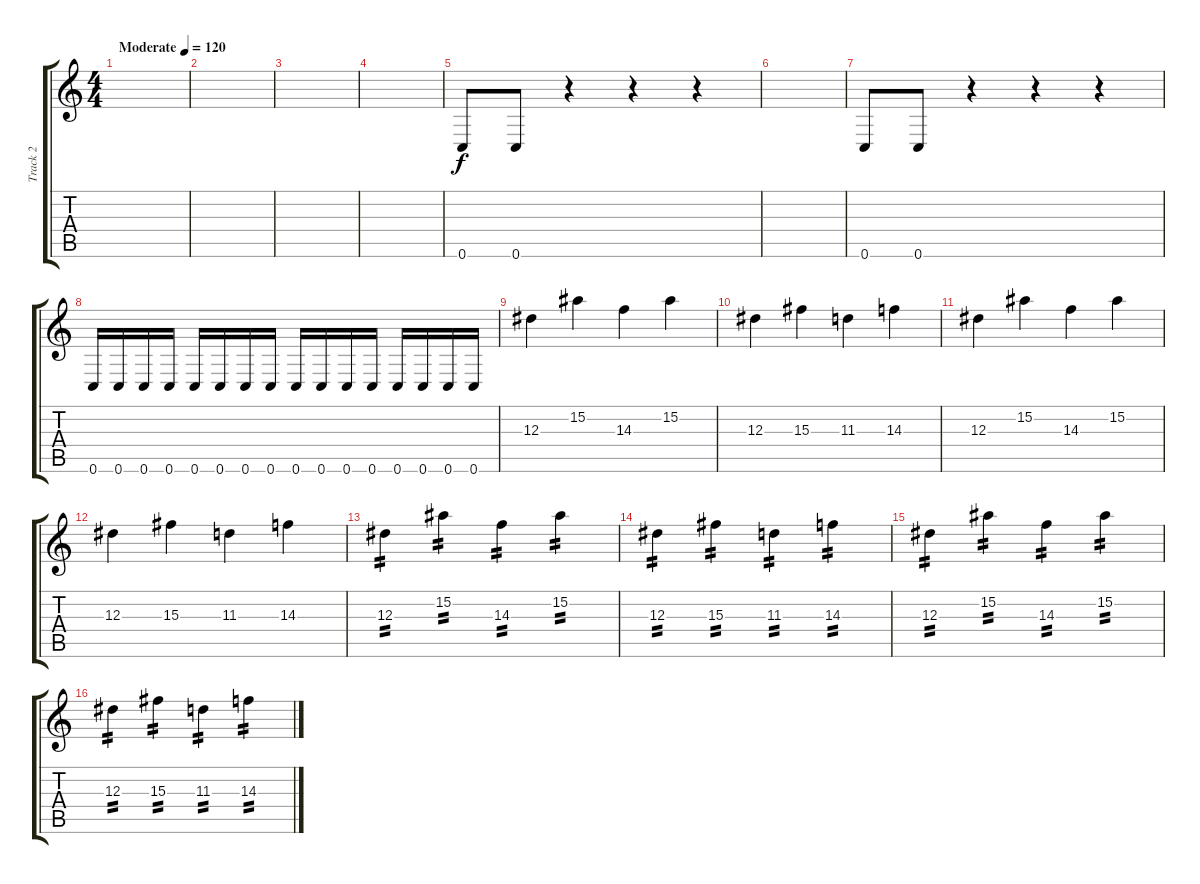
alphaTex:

\track ("Track 2" "Track 2") {instrument distortionguitar}
\staff {score tabs}
\tuning (C4 G3 Eb3 Bb2 F2 C2) {hide}
\ts (4 4)
\tempo (120 "Moderate")
\clef g2
\ks c
|
|
|
|
0.6.8 0.6.8 r.4 r.4 r.4 |
|
0.6.8 0.6.8 r.4 r.4 r.4 |
0.6.16 0.6.16 0.6.16 0.6.16 0.6.16 0.6.16 0.6.16 0.6.16 0.6.16 0.6.16 0.6.16 0.6.16 0.6.16 0.6.16 0.6.16 0.6.16 |
12.3.4 15.2.4 14.3.4 15.2.4 |
12.3.4 15.3.4 11.3.4 14.3.4 |
12.3.4 15.2.4 14.3.4 15.2.4 |
12.3.4 15.3.4 11.3.4 14.3.4 |
12.3.4{tp 2} 15.2.4{tp 2} 14.3.4{tp 2} 15.2.4{tp 2} |
12.3.4{tp 2} 15.3.4{tp 2} 11.3.4{tp 2} 14.3.4{tp 2} |
12.3.4{tp 2} 15.2.4{tp 2} 14.3.4{tp 2} 15.2.4{tp 2} |
12.3.4{tp 2} 15.3.4{tp 2} 11.3.4{tp 2} 14.3.4{tp 2}
